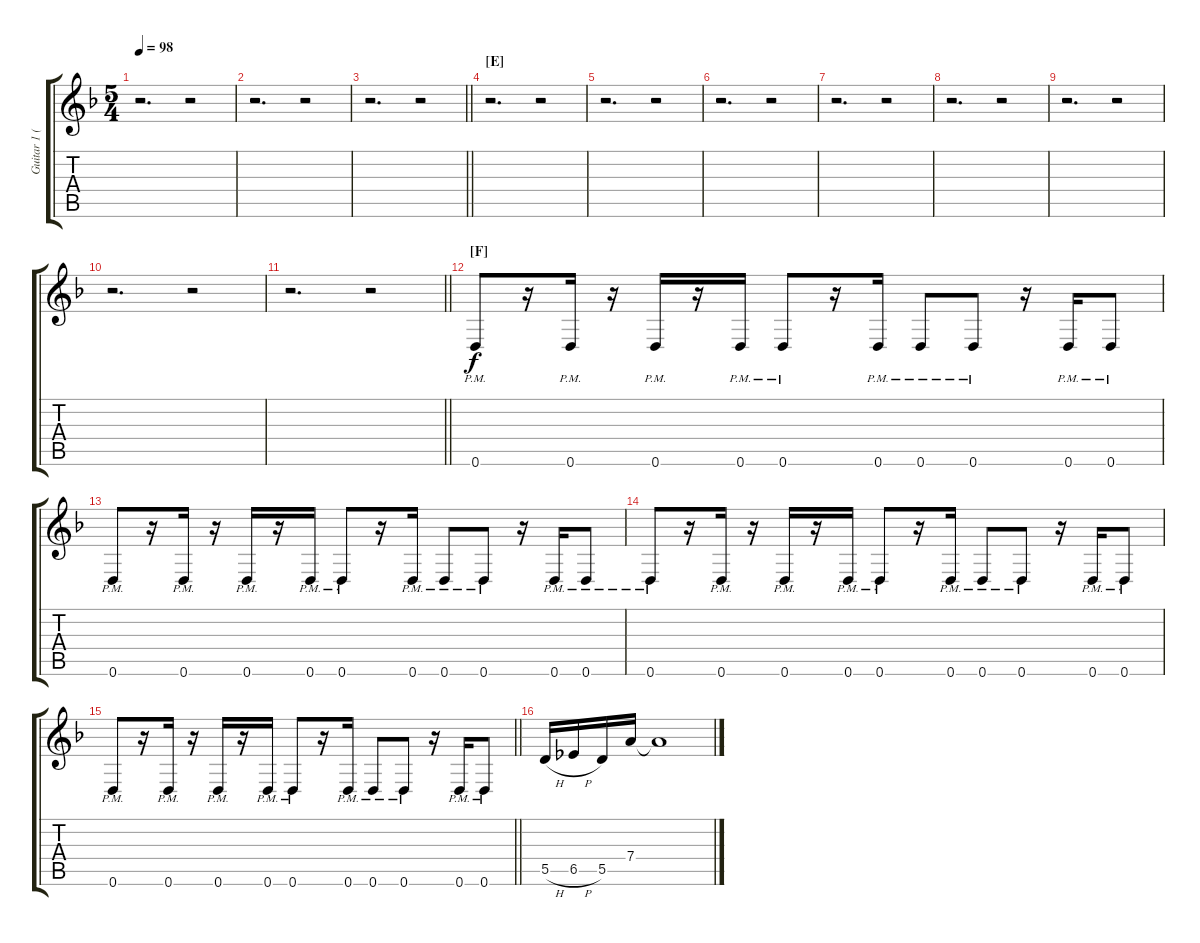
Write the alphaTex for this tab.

\track ("Guitar 1 (left)" "Guitar 1 (") {instrument distortionguitar}
\staff {score tabs}
\tuning (E4 B3 G3 D3 A2 D2) {hide}
\ts (5 4)
\tempo 98
\clef g2
\ks dminor
r.2{d dy f} r.2 |
r.2{d} r.2 |
\barLineRight lightlight
r.2{d} r.2 |
\section ("" "[E]")
r.2{d} r.2 |
r.2{d} r.2 |
r.2{d} r.2 |
r.2{d} r.2 |
r.2{d} r.2 |
r.2{d} r.2 |
r.2{d} r.2 |
\barLineRight lightlight
r.2{d} r.2 |
\section ("" "[F]")
0.6{pm}.8{beam merge} r.16 0.6{pm}.16 r.16 0.6{pm}.16 r.16{beam merge} 0.6{pm}.16{beam split} 0.6{pm}.8 r.16 0.6{pm}.16{beam split} 0.6{pm}.8{beam merge} 0.6{pm}.8 r.16 0.6{pm}.16{beam merge} 0.6{pm}.8 |
0.6{pm}.8{beam merge} r.16 0.6{pm}.16 r.16 0.6{pm}.16 r.16{beam merge} 0.6{pm}.16{beam split} 0.6{pm}.8 r.16 0.6{pm}.16{beam split} 0.6{pm}.8{beam merge} 0.6{pm}.8 r.16 0.6{pm}.16{beam merge} 0.6{pm}.8 |
0.6{pm}.8{beam merge} r.16 0.6{pm}.16 r.16 0.6{pm}.16 r.16{beam merge} 0.6{pm}.16{beam split} 0.6{pm}.8 r.16 0.6{pm}.16{beam split} 0.6{pm}.8{beam merge} 0.6{pm}.8 r.16 0.6{pm}.16{beam merge} 0.6{pm}.8 |
\barLineRight lightlight
0.6{pm}.8{beam merge} r.16 0.6{pm}.16 r.16 0.6{pm}.16 r.16{beam merge} 0.6{pm}.16{beam split} 0.6{pm}.8 r.16 0.6{pm}.16{beam split} 0.6{pm}.8{beam merge} 0.6{pm}.8 r.16 0.6{pm}.16{beam merge} 0.6{pm}.8 |
5.5{h}.16 6.5{h}.16 5.5.16 7.4.16 7.4{t}.1
